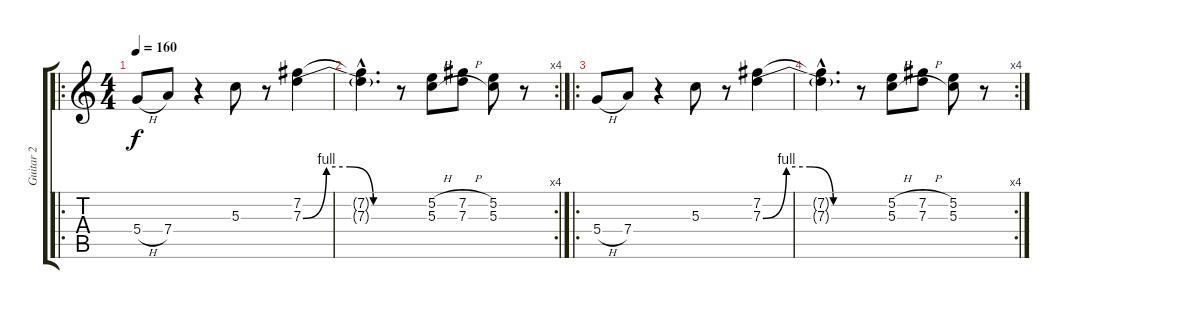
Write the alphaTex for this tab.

\track ("Guitar 2" "Guitar 2") {instrument distortionguitar}
\staff {score tabs}
\tuning (E4 B3 G3 D3 A2 E2) {hide}
\ro
\ts (4 4)
\tempo 160
\clef g2
\ks c
5.4{h}.8{dy f} 7.4.8 r.4 5.3.8 r.8 (7.2 7.3{be (custom 0 0 15 4 30 4 45 0 60 0)}).4 |
\rc 4
(7.2{hac t} 7.3{hac t}).4{d} r.8 (5.2{h} 5.3{h}).8 (7.2{h} 7.3{h}).8 (5.2 5.3).8 r.8 |
\ro
5.4{h}.8 7.4.8 r.4 5.3.8 r.8 (7.2 7.3{be (custom 0 0 15 4 30 4 45 0 60 0)}).4 |
\rc 4
(7.2{hac t} 7.3{hac t}).4{d} r.8 (5.2{h} 5.3{h}).8 (7.2{h} 7.3{h}).8 (5.2 5.3).8 r.8
